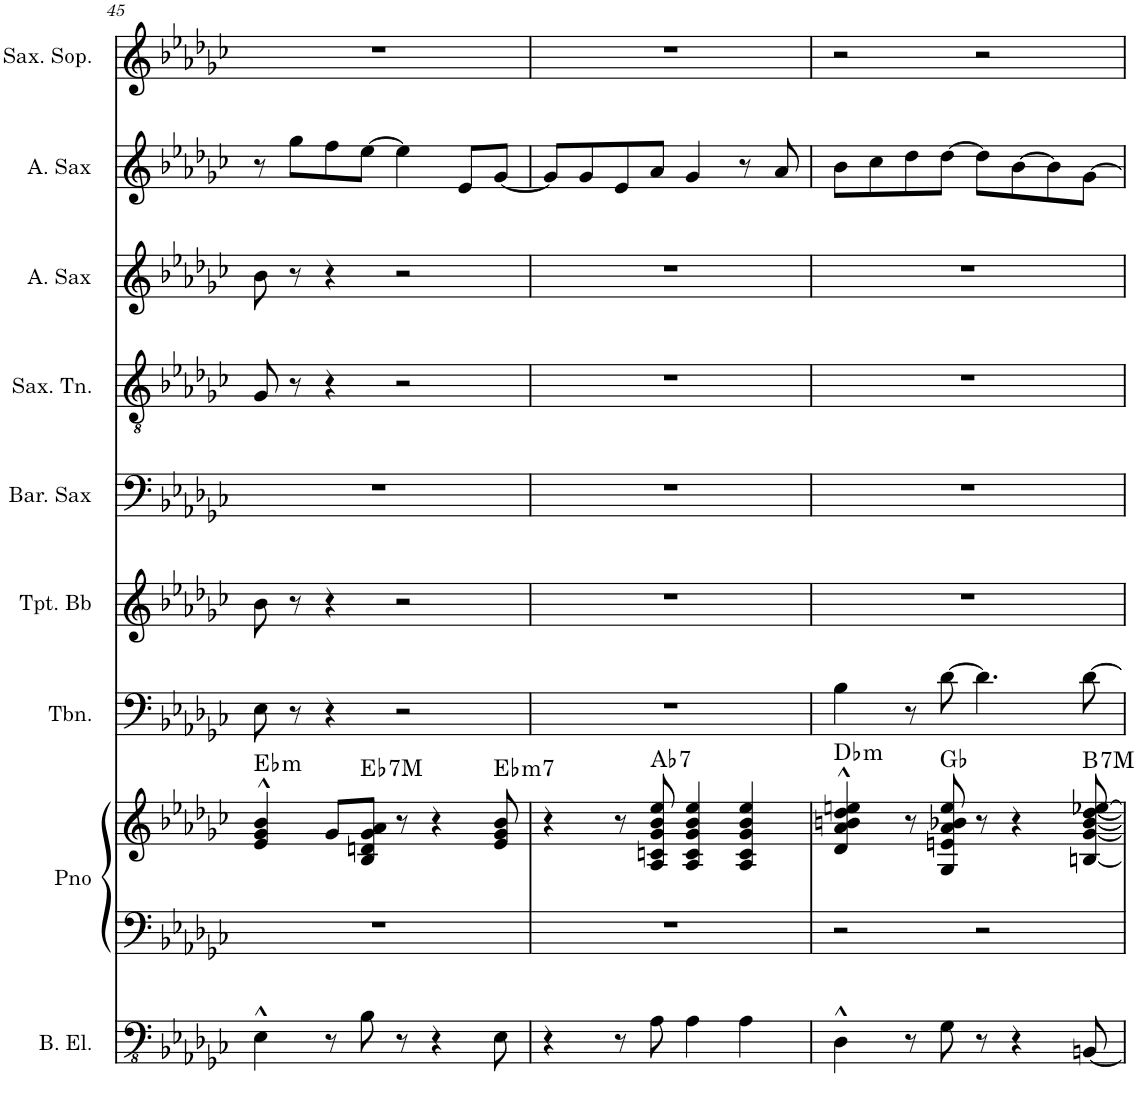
**kern	**kern	**kern	**harte	**kern	**kern	**kern	**kern	**kern	**kern	**kern
*part9	*part8	*part8	*part8	*part7	*part6	*part5	*part4	*part3	*part2	*part1
*staff10	*staff9	*staff8	*	*staff7	*staff6	*staff5	*staff4	*staff3	*staff2	*staff1
*I"Baixo elétrico	*I"Piano	*	*	*I"Trombone	*I"Trompete Bb	*I"Saxofone barítono	*I"Saxofone Tenor	*I"Saxofone Alto	*I"Saxofone Alto	*I"Saxofone Soprano
*I'B. El.	*I'Pno	*	*	*I'Tbn.	*I'Tpt. Bb	*	*I'Sax. Tn.	*	*	*I'Sax. Sop.
!!LO:PB:g=z
*clefFv4	*clefF4	*clefG2	*	*clefF4	*clefG2	*clefF4	*clefGv2	*clefG2	*clefG2	*clefG2
*	*	*	*	*	*ITrd1c2	*ITrd12c21	*ITrd8c14	*ITrd5c9	*ITrd5c9	*ITrd1c2
*k[b-e-a-d-g-c-]	*k[b-e-a-d-g-c-]	*k[b-e-a-d-g-c-]	*	*k[b-e-a-d-g-c-]	*k[b-e-a-d-g-c-]	*k[b-e-a-d-g-c-]	*k[b-e-a-d-g-c-]	*k[b-e-a-d-g-c-]	*k[b-e-a-d-g-c-]	*k[b-e-a-d-g-c-]
*M4/4	*M4/4	*M4/4	*	*M4/4	*M4/4	*M4/4	*M4/4	*M4/4	*M4/4	*M4/4
=45	=45	=45	=45	=45	=45	=45	=45	=45	=45	=45
!	!	!	!LO:H:kt=m	!	!	!	!	!	!	!
4EE-^^\	1r	4e-/^^ 4g-/^^ 4b-/^^	Eb:min	8E-\	8b-\	1r	8G-/	8b-\	8r	1r
.	.	.	.	8r	8r	.	8r	8r	8gg-\L	.
8r	.	8g-/L	.	4r	4r	.	4r	4r	8ff\	.
!	!	!	!LO:H:kt=7	!	!	!	!	!	!	!
8BB-\	.	8B-/ 8dn/ 8g-/ 8a-/J	Eb:7	.	.	.	.	.	[8ee-\J	.
8r	.	8r	.	2r	2r	.	2r	2r	4ee-\]	.
4r	.	4r	.	.	.	.	.	.	.	.
.	.	.	.	.	.	.	.	.	8e-/L	.
!	!	!	!LO:H:kt=m7	!	!	!	!	!	!	!
8EE-\	.	8e-/ 8g-/ 8b-/	Eb:min7	.	.	.	.	.	[8g-/J	.
=46	=46	=46	=46	=46	=46	=46	=46	=46	=46	=46
4r	1r	4r	.	1r	1r	1r	1r	1r	8g-/L]	1r
.	.	.	.	.	.	.	.	.	8g-/	.
8r	.	8r	.	.	.	.	.	.	8e-/	.
!	!	!	!LO:H:kt=7	!	!	!	!	!	!	!
8AA-\	.	8A-/ 8cn/ 8g-/ 8b-/ 8ee-/	Ab:7	.	.	.	.	.	8a-/J	.
4AA-\	.	4A-/ 4c/ 4g-/ 4b-/ 4ee-/	.	.	.	.	.	.	4g-/	.
4AA-\	.	4A-/ 4c/ 4g-/ 4b-/ 4ee-/	.	.	.	.	.	.	8r	.
.	.	.	.	.	.	.	.	.	8a-/	.
=47	=47	=47	=47	=47	=47	=47	=47	=47	=47	=47
!	!	!	!LO:H:kt=m	!	!	!	!	!	!	!
4DD-^^\	2r	4d-/^^ 4a-/^^ 4bn/^^ 4dd-/^^ 4een/^^	Db:min	4B-\	1r	1r	1r	1r	8b-\L	2r
.	.	.	.	.	.	.	.	.	8cc-\	.
8r	.	8r	.	8r	.	.	.	.	8dd-\	.
8GG-\	.	8G-/ 8en/ 8a-/ 8b-X/ 8ee/	Gb:maj	[8d-\	.	.	.	.	[8dd-\J	.
8r	2r	8r	.	4.d-\]	.	.	.	.	8dd-\L]	2r
4r	.	4r	.	.	.	.	.	.	[8b-\	.
.	.	.	.	.	.	.	.	.	8b-\]	.
!	!	!	!LO:H:kt=7	!	!	!	!	!	!	!
[8BBBn/	.	[8Bn/ [8g-/ [8b-/ [8dd-/ [8ee-X/	B:7	[8d-\	.	.	.	.	[8g-\J	.
=	=	=	=	=	=	=	=	=	=	=
*-	*-	*-	*-	*-	*-	*-	*-	*-	*-	*-
